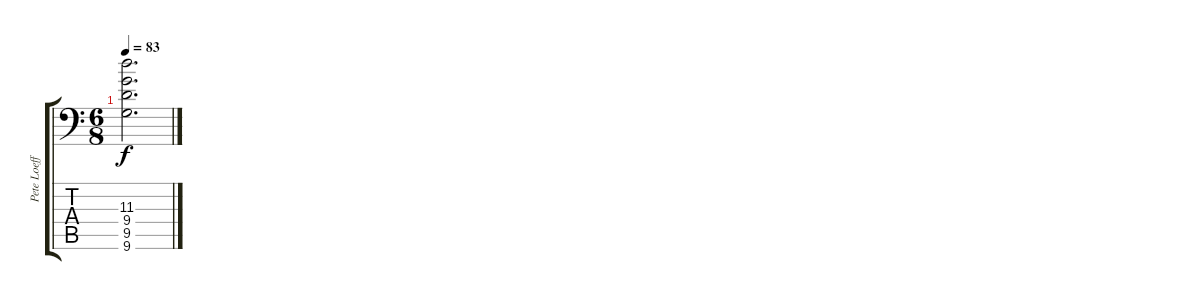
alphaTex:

\track ("Pete Loeffler (Clean)" "Pete Loeff") {instrument electricguitarclean}
\staff {score tabs}
\tuning (C4 G3 Eb3 Bb2 F2 Bb1) {hide}
\ts (6 8)
\tempo 83
\clef f4
\ks c
(11.3{t} 9.4{t} 9.5{t} 9.6{t}).2{d dy f}
